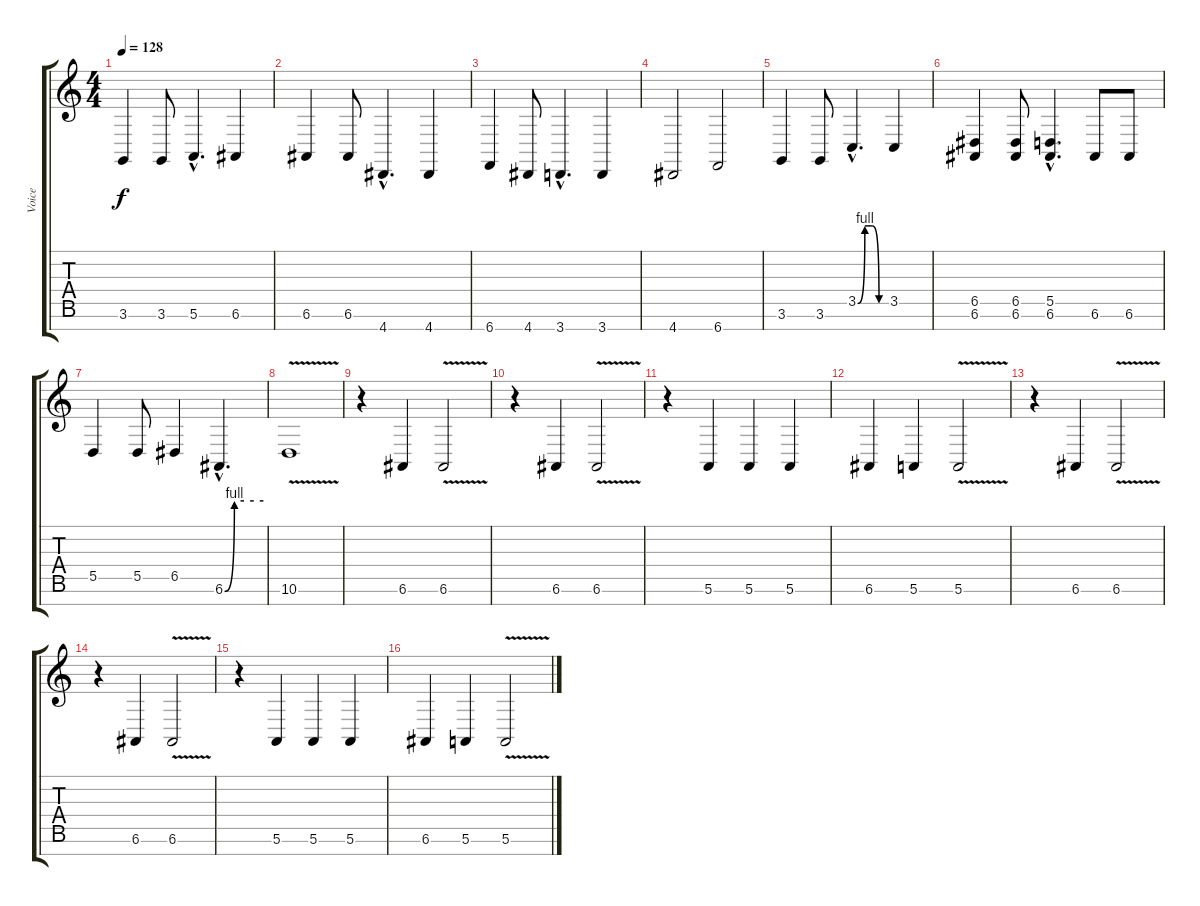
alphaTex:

\track ("Voice" "Voice") {instrument accordion}
\staff {score tabs}
\tuning (E4 B3 G3 D3 A2 E2 B1) {hide}
\ts (4 4)
\tempo 128
\clef g2
\ks c
3.6.4{dy f} 3.6.8 5.6{hac}.4{d} 6.6.4 |
6.6.4 6.6.8 4.7{hac}.4{d} 4.7.4 |
6.7.4 4.7.8 3.7{hac}.4{d} 3.7.4 |
4.7.2 6.7.2 |
3.6.4 3.6.8 3.5{be (custom 0 0 15 4 30 4 45 0 60 0) hac}.4{d} 3.5.4 |
(6.5 6.6).4 (6.5 6.6).8 (5.5{hac} 6.6{hac}).4{d} 6.6.8 6.6.8 |
5.5.4 5.5.8 6.5.4 6.6{be (custom 0 0 15 4 30 4 45 4 60 4) hac}.4{d} |
10.6{v}.1 |
r.4 6.6.4 6.6{v}.2 |
r.4 6.6.4 6.6{v}.2 |
r.4 5.6.4 5.6.4 5.6.4 |
6.6.4 5.6.4 5.6{v}.2 |
r.4 6.6.4 6.6{v}.2 |
r.4 6.6.4 6.6{v}.2 |
r.4 5.6.4 5.6.4 5.6.4 |
6.6.4 5.6.4 5.6{v}.2
